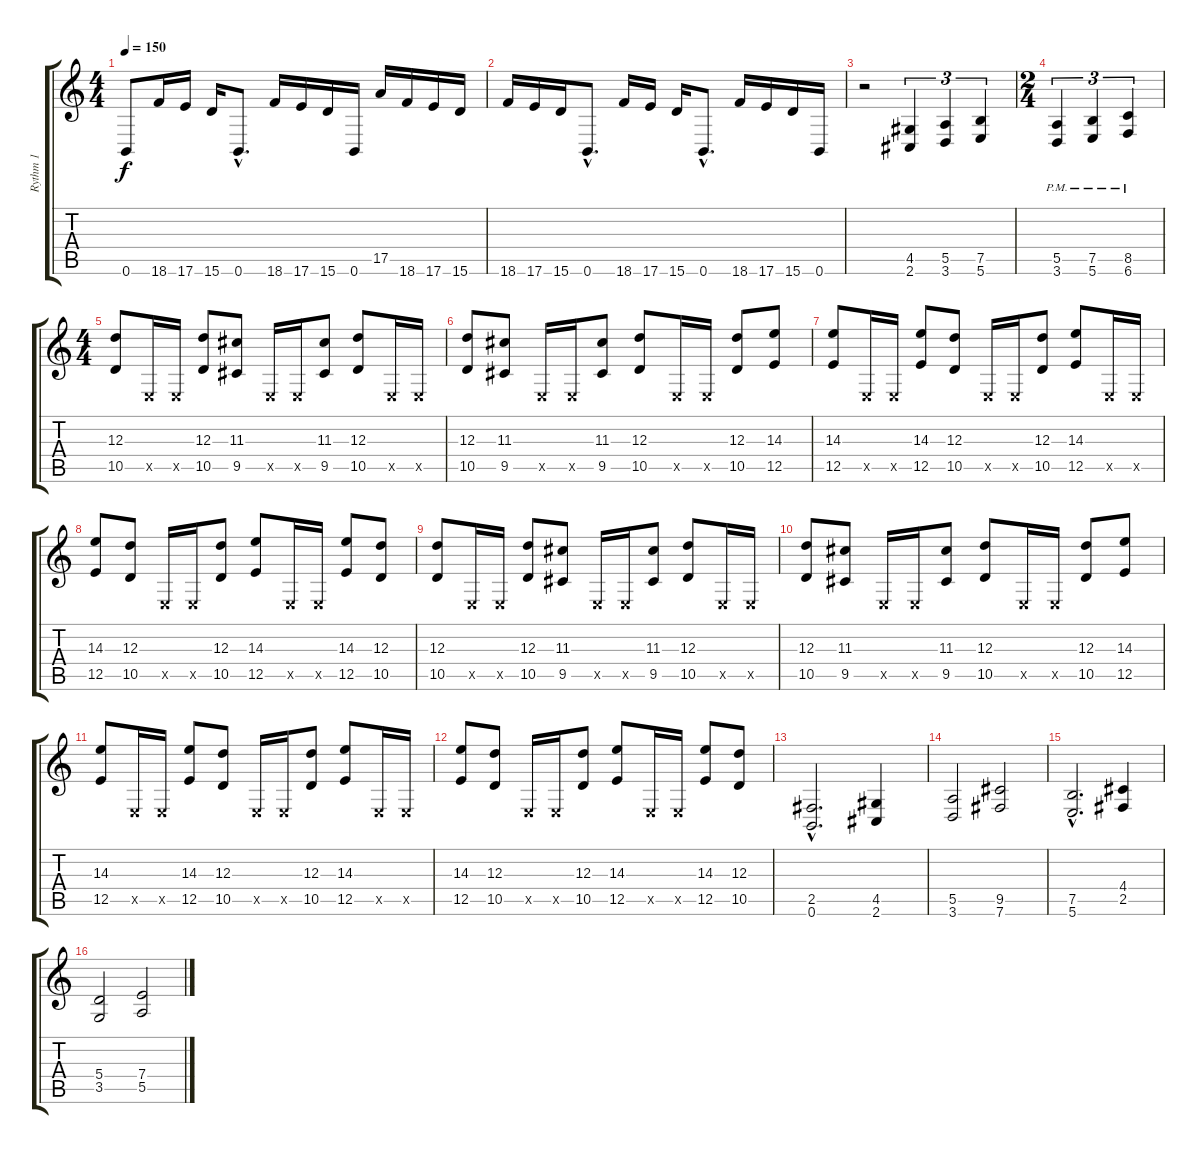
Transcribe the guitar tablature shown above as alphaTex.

\track ("Rythm 1" "Rythm 1") {instrument distortionguitar}
\staff {score tabs}
\tuning (B3 Gb3 D3 A2 E2 B1) {hide}
\ts (4 4)
\tempo 150
\clef g2
\ks c
0.6{t}.8{dy f} 18.6.16 17.6.16 15.6.16 0.6{hac}.8{d} 18.6.16 17.6.16 15.6.16 0.6.16 17.5.16 18.6.16 17.6.16 15.6.16 |
18.6.16 17.6.16 15.6.16 0.6{hac}.8{d} 18.6.16 17.6.16 15.6.16 0.6{hac}.8{d} 18.6.16 17.6.16 15.6.16 0.6.16 |
r.2 (4.5 2.6).4{tu (3 2)} (5.5 3.6).4{tu (3 2)} (7.5 5.6).4{tu (3 2)} |
\ts (2 4)
(5.5{pm} 3.6{pm}).4{tu (3 2)} (7.5{pm} 5.6{pm}).4{tu (3 2)} (8.5{pm} 6.6{pm}).4{tu (3 2)} |
\ts (4 4)
(12.3 10.5).8{volume 8} 0.5{x}.16 0.5{x}.16 (12.3 10.5).8 (11.3 9.5).8 0.5{x}.16 0.5{x}.16 (11.3 9.5).8 (12.3 10.5).8 0.5{x}.16 0.5{x}.16 |
(12.3 10.5).8 (11.3 9.5).8 0.5{x}.16 0.5{x}.16 (11.3 9.5).8 (12.3 10.5).8 0.5{x}.16 0.5{x}.16 (12.3 10.5).8 (14.3 12.5).8 |
(14.3 12.5).8 0.5{x}.16 0.5{x}.16 (14.3 12.5).8 (12.3 10.5).8 0.5{x}.16 0.5{x}.16 (12.3 10.5).8 (14.3 12.5).8 0.5{x}.16 0.5{x}.16 |
(14.3 12.5).8 (12.3 10.5).8 0.5{x}.16 0.5{x}.16 (12.3 10.5).8 (14.3 12.5).8 0.5{x}.16 0.5{x}.16 (14.3 12.5).8 (12.3 10.5).8 |
(12.3 10.5).8 0.5{x}.16 0.5{x}.16 (12.3 10.5).8 (11.3 9.5).8 0.5{x}.16 0.5{x}.16 (11.3 9.5).8 (12.3 10.5).8 0.5{x}.16 0.5{x}.16 |
(12.3 10.5).8 (11.3 9.5).8 0.5{x}.16 0.5{x}.16 (11.3 9.5).8 (12.3 10.5).8 0.5{x}.16 0.5{x}.16 (12.3 10.5).8 (14.3 12.5).8 |
(14.3 12.5).8 0.5{x}.16 0.5{x}.16 (14.3 12.5).8 (12.3 10.5).8 0.5{x}.16 0.5{x}.16 (12.3 10.5).8 (14.3 12.5).8 0.5{x}.16 0.5{x}.16 |
(14.3 12.5).8 (12.3 10.5).8 0.5{x}.16 0.5{x}.16 (12.3 10.5).8 (14.3 12.5).8 0.5{x}.16 0.5{x}.16 (14.3 12.5).8 (12.3 10.5).8 |
(2.5{hac} 0.6{hac}).2{d volume 16} (4.5 2.6).4 |
(5.5 3.6).2 (9.5 7.6).2 |
(7.5{hac} 5.6{hac}).2{d} (4.4 2.5).4 |
(5.4 3.5).2 (7.4 5.5).2
